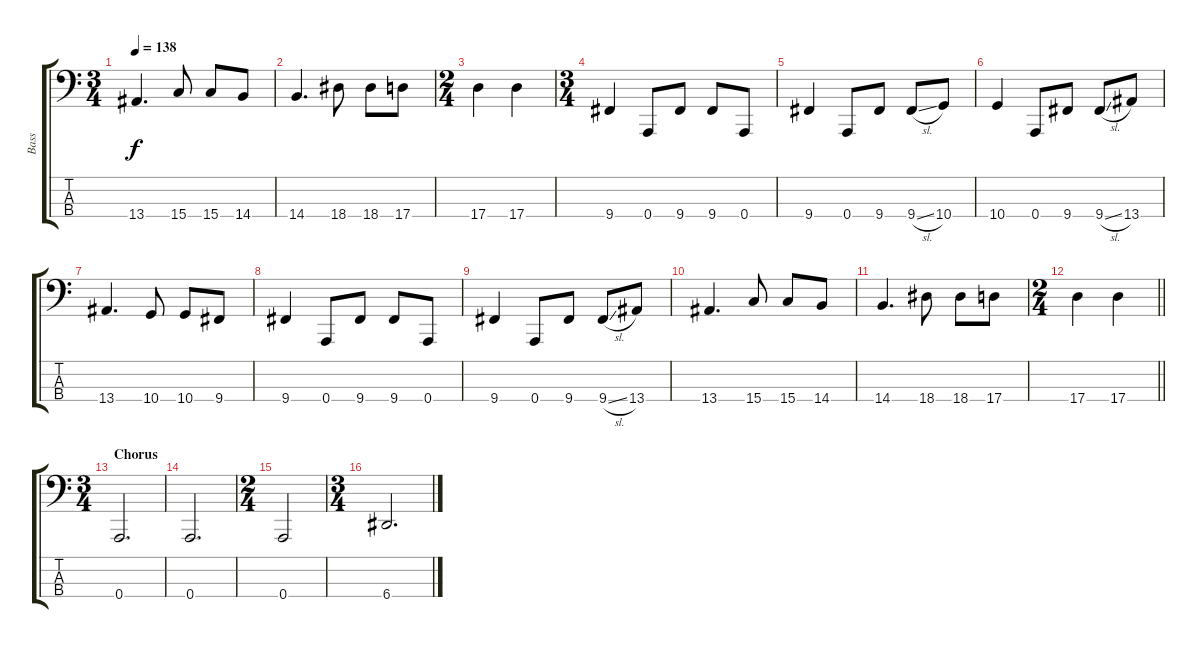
\track ("Bass" "Bass") {instrument slapbass2}
\staff {score tabs}
\tuning (G2 D2 A1 A0) {hide}
\ts (3 4)
\tempo 138
\clef f4
\ks c
13.4.4{d dy f} 15.4.8 15.4.8 14.4.8 |
14.4.4{d} 18.4.8 18.4.8 17.4.8 |
\ts (2 4)
17.4.4 17.4.4 |
\ts (3 4)
9.4.4 0.4.8 9.4.8 9.4.8 0.4.8 |
9.4.4 0.4.8 9.4.8 9.4{sl}.8 10.4.8 |
10.4.4 0.4.8 9.4.8 9.4{sl}.8 13.4.8 |
13.4.4{d} 10.4.8 10.4.8 9.4.8 |
9.4.4 0.4.8 9.4.8 9.4.8 0.4.8 |
9.4.4 0.4.8 9.4.8 9.4{sl}.8 13.4.8 |
13.4.4{d} 15.4.8 15.4.8 14.4.8 |
14.4.4{d} 18.4.8 18.4.8 17.4.8 |
\ts (2 4)
\barLineRight lightlight
17.4.4 17.4.4 |
\ts (3 4)
\section ("" "Chorus")
0.4.2{d} |
0.4.2{d} |
\ts (2 4)
0.4.2 |
\ts (3 4)
6.4.2{d}
